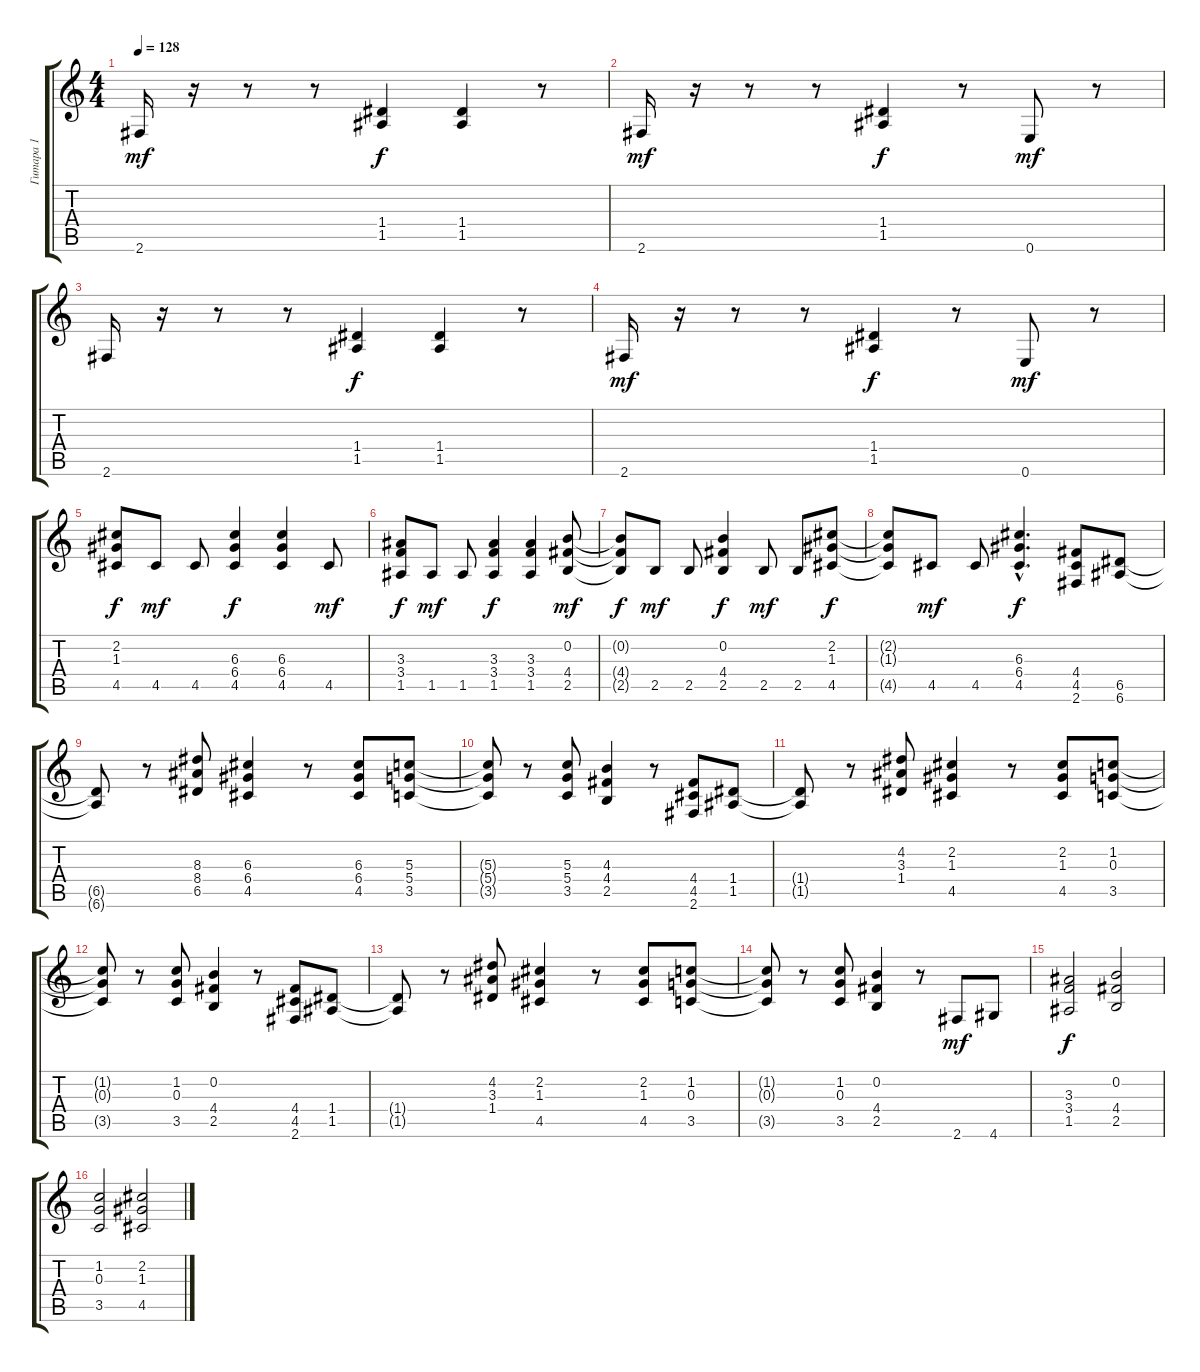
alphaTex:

\track ("Гитара 1" "Гитара 1") {instrument distortionguitar}
\staff {score tabs}
\tuning (E4 B3 G3 D3 A2 E2) {hide}
\ts (4 4)
\tempo 128
\clef g2
\ks c
2.6.16{dy mf} r.16 r.8 r.8 (1.4 1.5).4{dy f} (1.4 1.5).4 r.8 |
2.6.16{dy mf} r.16 r.8 r.8 (1.4 1.5).4{dy f} r.8 0.6.8{dy mf} r.8 |
2.6.16 r.16 r.8 r.8 (1.4 1.5).4{dy f} (1.4 1.5).4 r.8 |
2.6.16{dy mf} r.16 r.8 r.8 (1.4 1.5).4{dy f} r.8 0.6.8{dy mf} r.8 |
(2.2 1.3 4.5).8{dy f} 4.5.8{dy mf} 4.5.8 (6.3 6.4 4.5).4{dy f} (6.3 6.4 4.5).4 4.5.8{dy mf} |
(3.3 3.4 1.5).8{dy f} 1.5.8{dy mf} 1.5.8 (3.3 3.4 1.5).4{dy f} (3.3 3.4 1.5).4 (0.2 4.4 2.5).8{dy mf} |
(0.2{t} 4.4{t} 2.5{t}).8{dy f} 2.5.8{dy mf} 2.5.8 (0.2 4.4 2.5).4{dy f} 2.5.8{dy mf} 2.5.8 (2.2 1.3 4.5).8{dy f} |
(2.2{t} 1.3{t} 4.5{t}).8 4.5.8{dy mf} 4.5.8 (6.3{hac} 6.4{hac} 4.5{hac}).4{d dy f} (4.4 4.5 2.6).8 (6.5 6.6).8 |
(6.5{t} 6.6{t}).8 r.8 (8.3 8.4 6.5).8 (6.3 6.4 4.5).4 r.8 (6.3 6.4 4.5).8 (5.3 5.4 3.5).8 |
(5.3{t} 5.4{t} 3.5{t}).8 r.8 (5.3 5.4 3.5).8 (4.3 4.4 2.5).4 r.8 (4.4 4.5 2.6).8 (1.4 1.5).8 |
(1.4{t} 1.5{t}).8 r.8 (4.2 3.3 1.4).8 (2.2 1.3 4.5).4 r.8 (2.2 1.3 4.5).8 (1.2 0.3 3.5).8 |
(1.2{t} 0.3{t} 3.5{t}).8 r.8 (1.2 0.3 3.5).8 (0.2 4.4 2.5).4 r.8 (4.4 4.5 2.6).8 (1.4 1.5).8 |
(1.4{t} 1.5{t}).8 r.8 (4.2 3.3 1.4).8 (2.2 1.3 4.5).4 r.8 (2.2 1.3 4.5).8 (1.2 0.3 3.5).8 |
(1.2{t} 0.3{t} 3.5{t}).8 r.8 (1.2 0.3 3.5).8 (0.2 4.4 2.5).4 r.8 2.6.8{dy mf} 4.6.8 |
(3.3 3.4 1.5).2{dy f} (0.2 4.4 2.5).2 |
(1.2 0.3 3.5).2 (2.2 1.3 4.5).2
